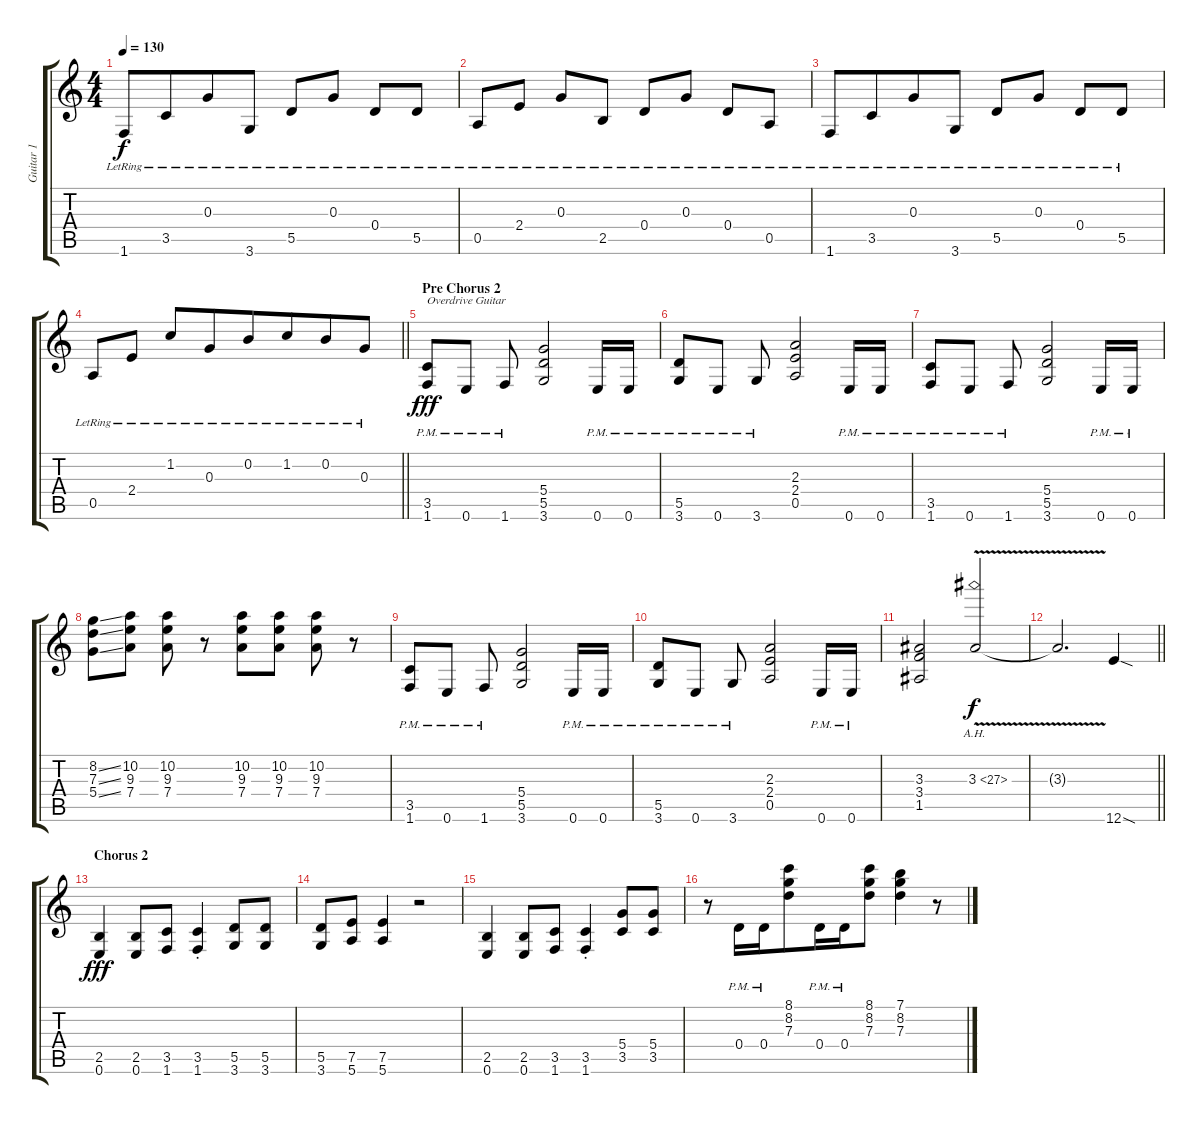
\track ("Guitar 1" "Guitar 1") {instrument electricguitarclean}
\staff {score tabs}
\tuning (E4 B3 G3 D3 A2 E2) {hide}
\ts (4 4)
\tempo 130
\clef g2
\ks c
1.6{lr}.8{dy f beam merge} 3.5{lr}.8{beam merge} 0.3{lr}.8{beam merge} 3.6{lr}.8 5.5{lr}.8{beam merge} 0.3{lr}.8 0.4{lr}.8 5.5{lr}.8 |
0.5{lr}.8{beam merge} 2.4{lr}.8 0.3{lr}.8 2.5{lr}.8 0.4{lr}.8 0.3{lr}.8 0.4{lr}.8 0.5{lr}.8 |
1.6{lr}.8{beam merge} 3.5{lr}.8{beam merge} 0.3{lr}.8{beam merge} 3.6{lr}.8 5.5{lr}.8{beam merge} 0.3{lr}.8 0.4{lr}.8 5.5{lr}.8 |
\barLineRight lightlight
0.5{lr}.8{beam merge} 2.4{lr}.8 1.2{lr}.8 0.3{lr}.8{beam merge} 0.2{lr}.8 1.2{lr}.8{beam merge} 0.2{lr}.8{beam merge} 0.3{lr}.8 |
\section ("" "Pre Chorus 2")
(3.5{pm} 1.6{pm}).8{txt "Overdrive Guitar" dy fff instrument overdrivenguitar} 0.6{pm}.8 1.6{pm}.8 (5.4 5.5 3.6).2 0.6{pm}.16 0.6{pm}.16 |
(5.5{pm} 3.6{pm}).8 0.6{pm}.8 3.6{pm}.8 (2.3 2.4 0.5).2 0.6{pm}.16 0.6{pm}.16 |
(3.5{pm} 1.6{pm}).8 0.6{pm}.8 1.6{pm}.8 (5.4 5.5 3.6).2 0.6{pm}.16 0.6{pm}.16 |
(8.2{ss} 7.3{ss} 5.4{ss}).8 (10.2 9.3 7.4).8 (10.2 9.3 7.4).8 r.8 (10.2 9.3 7.4).8 (10.2 9.3 7.4).8 (10.2 9.3 7.4).8{beam merge} r.8 |
(3.5{pm} 1.6{pm}).8 0.6{pm}.8 1.6{pm}.8 (5.4 5.5 3.6).2 0.6{pm}.16 0.6{pm}.16 |
(5.5{pm} 3.6{pm}).8 0.6{pm}.8 3.6{pm}.8 (2.3 2.4 0.5).2 0.6{pm}.16 0.6{pm}.16 |
(3.3 3.4 1.5).2 3.3{ah 24 v}.2{dy f} |
\barLineRight lightlight
3.3{t}.2{d} 12.6{sod}.4 |
\section ("" "Chorus 2")
(2.5 0.6).4{dy fff} (2.5 0.6).8{beam merge} (3.5 1.6).8 (3.5{st} 1.6{st}).4{beam merge} (5.5 3.6).8 (5.5 3.6).8 |
(5.5 3.6).8 (7.5 5.6).8 (7.5 5.6).4 r.2 |
(2.5 0.6).4 (2.5 0.6).8{beam merge} (3.5 1.6).8 (3.5{st} 1.6{st}).4 (5.4 3.5).8{beam merge} (5.4 3.5).8 |
r.8{beam merge} 0.4{pm}.16 0.4{pm}.16{beam merge} (8.1 8.2 7.3).8{beam merge} 0.4{pm}.16 0.4{pm}.16{beam merge} (8.1 8.2 7.3).8 (7.1 8.2 7.3).4 r.8
